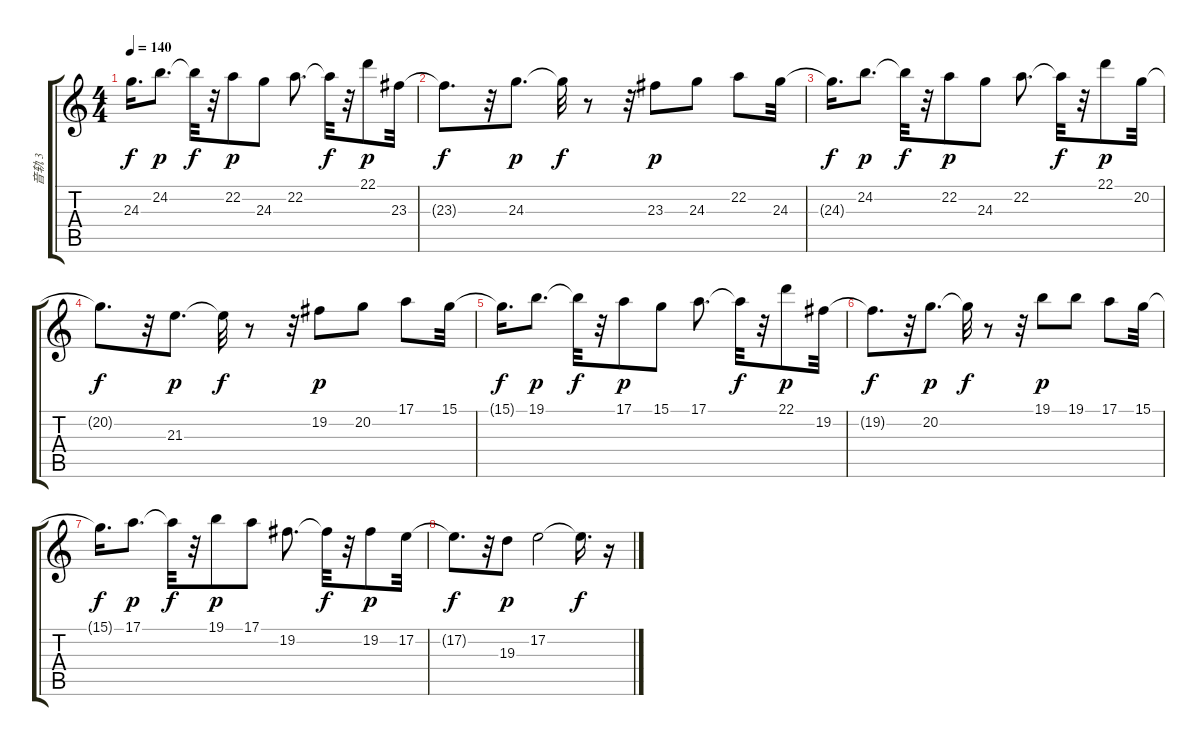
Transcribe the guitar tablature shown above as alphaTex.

\track ("音轨 3" "音轨 3") {instrument harmonica}
\staff {score tabs}
\tuning (E4 B3 G3 D3 A2 E2) {hide}
\ts (4 4)
\tempo 140
\clef g2
\ks c
24.3{t}.16{d dy f} 24.2.8{d dy p} 24.2{t}.32{dy f} r.32 22.2.8{dy p} 24.3.8 22.2.8{d} 22.2{t}.32{dy f} r.32 22.1.8{dy p} 23.3.32 |
23.3{t}.8{d dy f} r.32 24.3.8{d dy p} 24.3{t}.32{dy f} r.8 r.32 23.3.8{dy p} 24.3.8 22.2.8 24.3.32 |
24.3{t}.16{d dy f} 24.2.8{d dy p} 24.2{t}.32{dy f} r.32 22.2.8{dy p} 24.3.8 22.2.8{d} 22.2{t}.32{dy f} r.32 22.1.8{dy p} 20.2.32 |
20.2{t}.8{d dy f} r.32 21.3.8{d dy p} 21.3{t}.32{dy f} r.8 r.32 19.2.8{dy p} 20.2.8 17.1.8 15.1.32 |
15.1{t}.16{d dy f} 19.1.8{d dy p} 19.1{t}.32{dy f} r.32 17.1.8{dy p} 15.1.8 17.1.8{d} 17.1{t}.32{dy f} r.32 22.1.8{dy p} 19.2.32 |
19.2{t}.8{d dy f} r.32 20.2.8{d dy p} 20.2{t}.32{dy f} r.8 r.32 19.1.8{dy p} 19.1.8 17.1.8 15.1.32 |
15.1{t}.16{d dy f} 17.1.8{d dy p} 17.1{t}.32{dy f} r.32 19.1.8{dy p} 17.1.8 19.2.8{d} 19.2{t}.32{dy f} r.32 19.2.8{dy p} 17.2.32 |
17.2{t}.8{d dy f} r.32 19.3.8{dy p} 17.2.2 17.2{t}.16{d dy f} r.16
